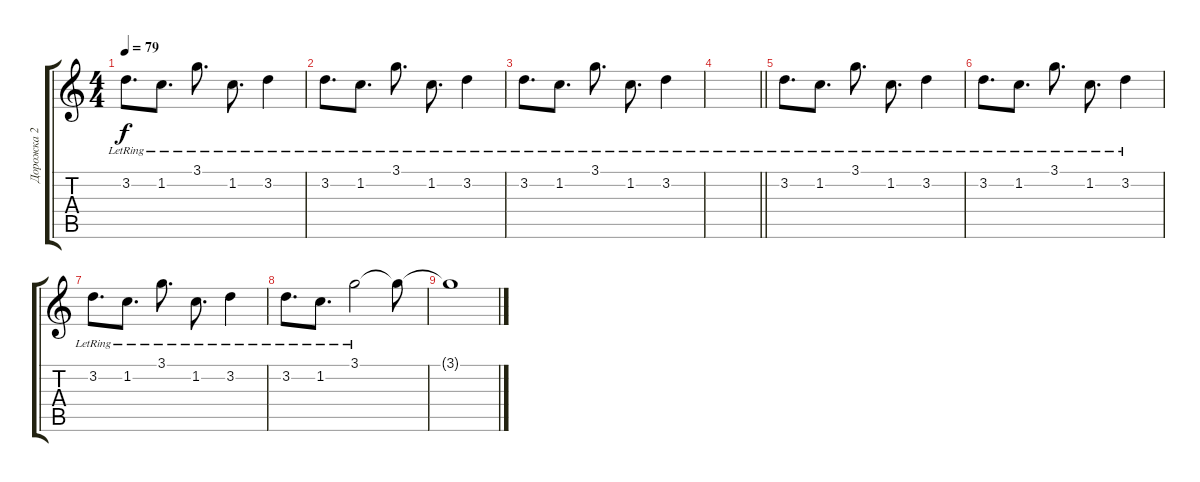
\track ("Дорожка 2" "Дорожка 2") {instrument electricguitarclean}
\staff {score tabs}
\tuning (E4 B3 G3 D3 A2 E2) {hide}
\ts (4 4)
\tempo 79
\clef g2
\ks c
3.2{lr}.8{d dy f} 1.2{lr}.8{d} 3.1{lr}.8{d} 1.2{lr}.8{d} 3.2{lr}.4 |
3.2{lr}.8{d} 1.2{lr}.8{d} 3.1{lr}.8{d} 1.2{lr}.8{d} 3.2{lr}.4 |
3.2{lr}.8{d} 1.2{lr}.8{d} 3.1{lr}.8{d} 1.2{lr}.8{d} 3.2{lr}.4 |
\barLineRight lightlight
|
3.2{lr}.8{d} 1.2{lr}.8{d} 3.1{lr}.8{d} 1.2{lr}.8{d} 3.2{lr}.4 |
3.2{lr}.8{d} 1.2{lr}.8{d} 3.1{lr}.8{d} 1.2{lr}.8{d} 3.2{lr}.4 |
3.2{lr}.8{d} 1.2{lr}.8{d} 3.1{lr}.8{d} 1.2{lr}.8{d} 3.2{lr}.4 |
3.2{lr}.8{d volume 0} 1.2{lr}.8{d} 3.1{lr}.2 3.1{t}.8 |
3.1{t}.1
